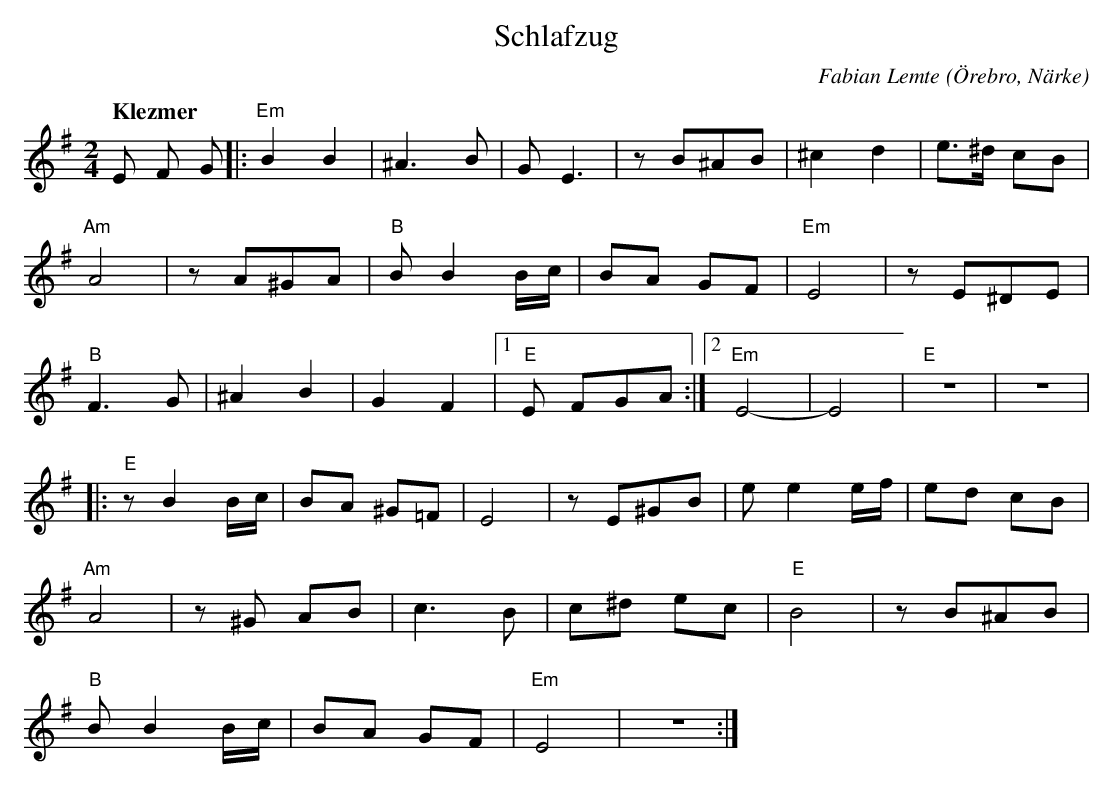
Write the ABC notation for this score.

X:1
T:Schlafzug
O:Örebro, Närke
C:Fabian Lemte
Q:"Klezmer"
M:2/4
L:1/8
K:Em
E F G |:"Em" B2 B2 | ^A3B | GE3 | zB^AB | ^c2 d2 | e>^d cB |
"Am" A4 | zA^GA |"B" B B2 B/2c/2 | BA GF |"Em" E4 | zE^DE |
"B" F3G | ^A2 B2 | G2 F2 |1"E" E FGA :|2"Em" E4- | E4 |"E" z4 | z4 |
|:"E" zB2 B/2c/2 | BA ^G=F | E4 | zE^GB | e e2 e/2f/2| ed cB |
"Am" A4 | z^G AB | c3B | c^d ec |"E" B4 | zB^AB |
"B" B B2 B/2c/2 | BA GF |"Em" E4 | z4 :|
